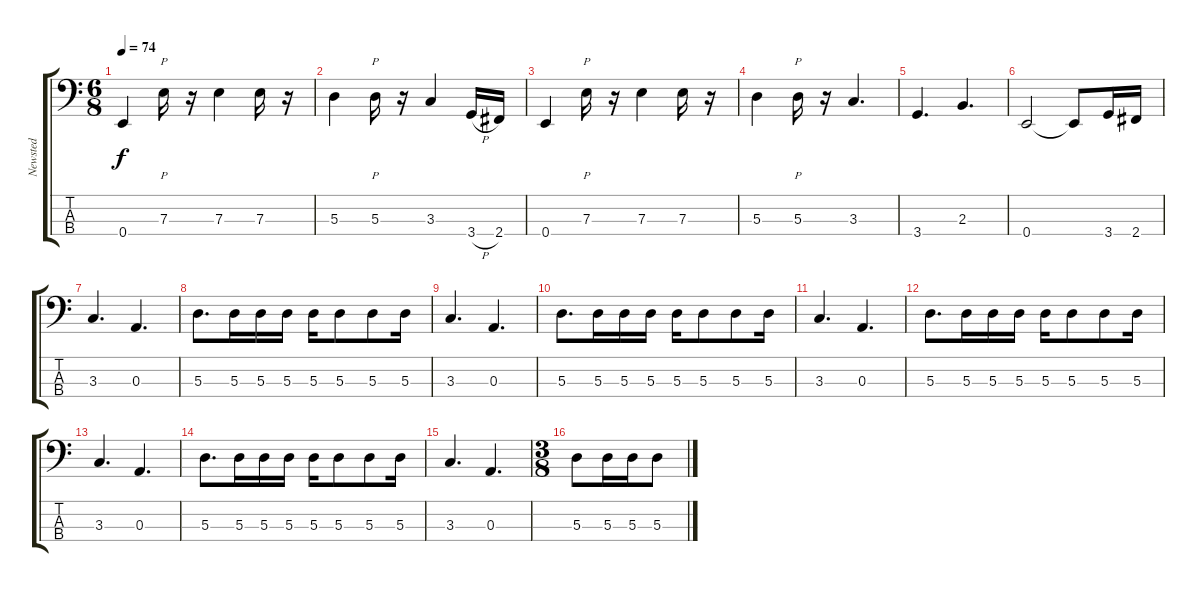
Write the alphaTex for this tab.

\track ("Newsted" "Newsted") {instrument electricbassfinger}
\staff {score tabs}
\tuning (G2 D2 A1 E1) {hide}
\ts (6 8)
\tempo 74
\clef f4
\ks c
0.4.4{dy f} 7.3.16{p} r.16 7.3.4 7.3.16 r.16 |
5.3.4 5.3.16{p} r.16 3.3.4 3.4{h}.16 2.4.16 |
0.4.4 7.3.16{p} r.16 7.3.4 7.3.16 r.16 |
5.3.4 5.3.16{p} r.16 3.3.4{d} |
3.4.4{d} 2.3.4{d} |
0.4.2 0.4{t}.8 3.4.16 2.4.16 |
3.3.4{d} 0.3.4{d} |
5.3.8{d} 5.3.16 5.3.16 5.3.16 5.3.16 5.3.8 5.3.8 5.3.16 |
3.3.4{d} 0.3.4{d} |
5.3.8{d} 5.3.16 5.3.16 5.3.16 5.3.16 5.3.8 5.3.8 5.3.16 |
3.3.4{d} 0.3.4{d} |
5.3.8{d} 5.3.16 5.3.16 5.3.16 5.3.16 5.3.8 5.3.8 5.3.16 |
3.3.4{d} 0.3.4{d} |
5.3.8{d} 5.3.16 5.3.16 5.3.16 5.3.16 5.3.8 5.3.8 5.3.16 |
3.3.4{d} 0.3.4{d} |
\ts (3 8)
5.3.8 5.3.16 5.3.16 5.3.8
